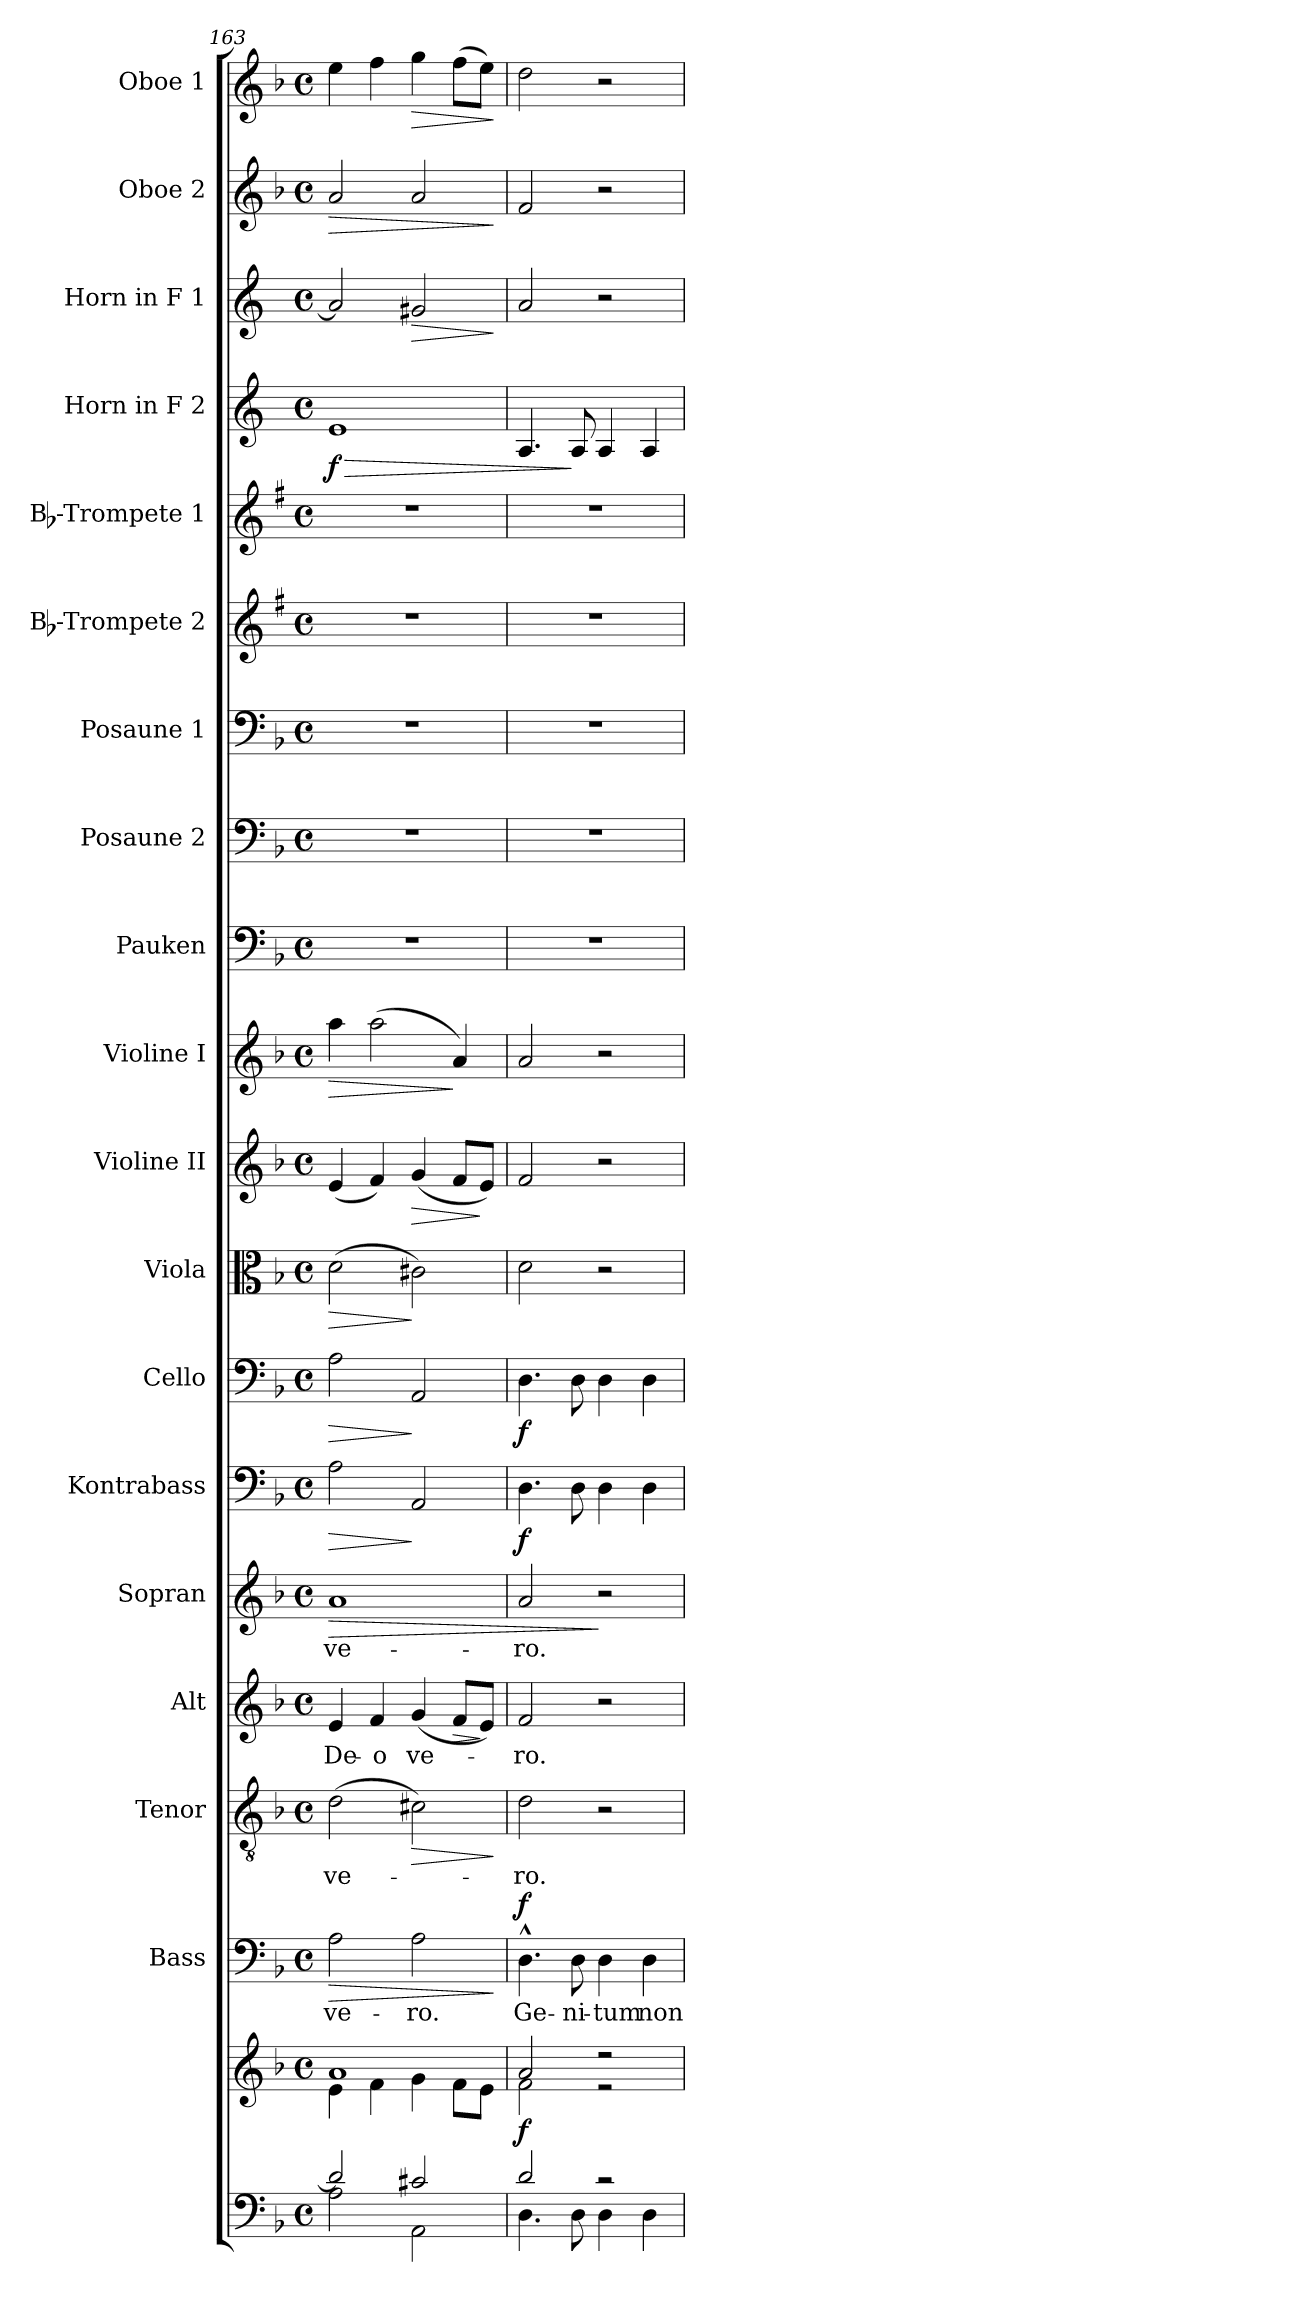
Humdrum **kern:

**kern	**kern	**dynam	**kern	**text	**dynam	**kern	**text	**dynam	**kern	**text	**dynam	**kern	**text	**dynam	**kern	**dynam	**kern	**dynam	**kern	**dynam	**kern	**dynam	**kern	**dynam	**kern	**kern	**kern	**kern	**kern	**kern	**dynam	**kern	**dynam	**kern	**dynam	**kern	**dynam
*part19	*part19	*part19	*part18	*part18	*part18	*part17	*part17	*part17	*part16	*part16	*part16	*part15	*part15	*part15	*part14	*part14	*part13	*part13	*part12	*part12	*part11	*part11	*part10	*part10	*part9	*part8	*part7	*part6	*part5	*part4	*part4	*part3	*part3	*part2	*part2	*part1	*part1
*staff20	*staff19	*staff19/20	*staff18	*staff18	*staff18	*staff17	*staff17	*staff17	*staff16	*staff16	*staff16	*staff15	*staff15	*staff15	*staff14	*staff14	*staff13	*staff13	*staff12	*staff12	*staff11	*staff11	*staff10	*staff10	*staff9	*staff8	*staff7	*staff6	*staff5	*staff4	*staff4	*staff3	*staff3	*staff2	*staff2	*staff1	*staff1
*	*	*	*I"Bass	*	*	*I"Tenor	*	*	*I"Alt	*	*	*I"Sopran	*	*	*I"Kontrabass	*	*I"Cello	*	*I"Viola	*	*I"Violine II	*	*I"Violine I	*	*I"Pauken	*I"Posaune 2	*I"Posaune 1	*I"Bb-Trompete 2	*I"Bb-Trompete 1	*I"Horn in F 2	*	*I"Horn in F 1	*	*I"Oboe 2	*	*I"Oboe 1	*
*	*	*	*I'B.	*	*	*I'T.	*	*	*I'A.	*	*	*I'S.	*	*	*I'Kb.	*	*	*	*I'Vla.	*	*I'Vl. II	*	*I'Vl. I	*	*I'Pk.	*I'Pos. 2	*I'Pos. 1	*I'Bb Trp. 2	*I'Bb Trp. 1	*	*	*	*	*I'Ob. 2	*	*I'Ob. 1	*
*clefF4	*clefG2	*	*clefF4	*	*	*clefGv2	*	*	*clefG2	*	*	*clefG2	*	*	*clefF4	*	*clefF4	*	*clefC3	*	*clefG2	*	*clefG2	*	*clefF4	*clefF4	*clefF4	*clefG2	*clefG2	*clefG2	*	*clefG2	*	*clefG2	*	*clefG2	*
*	*	*	*	*	*	*	*	*	*	*	*	*	*	*	*ITrd7c12	*	*	*	*	*	*	*	*	*	*	*	*	*ITrd1c2	*ITrd1c2	*ITrd4c7	*	*ITrd4c7	*	*	*	*	*
*k[b-]	*k[b-]	*	*k[b-]	*	*	*k[b-]	*	*	*k[b-]	*	*	*k[b-]	*	*	*k[b-]	*	*k[b-]	*	*k[b-]	*	*k[b-]	*	*k[b-]	*	*k[b-]	*k[b-]	*k[b-]	*k[b-]	*k[b-]	*k[b-]	*	*k[b-]	*	*k[b-]	*	*k[b-]	*
*F:	*F:	*	*F:	*	*	*F:	*	*	*F:	*	*	*F:	*	*	*F:	*	*F:	*	*F:	*	*F:	*	*F:	*	*F:	*F:	*F:	*F:	*F:	*F:	*	*F:	*	*F:	*	*F:	*
*M4/4	*M4/4	*	*M4/4	*	*	*M4/4	*	*	*M4/4	*	*	*M4/4	*	*	*M4/4	*	*M4/4	*	*M4/4	*	*M4/4	*	*M4/4	*	*M4/4	*M4/4	*M4/4	*M4/4	*M4/4	*M4/4	*	*M4/4	*	*M4/4	*	*M4/4	*
*met(c)	*met(c)	*	*met(c)	*	*	*met(c)	*	*	*met(c)	*	*	*met(c)	*	*	*met(c)	*	*met(c)	*	*met(c)	*	*met(c)	*	*met(c)	*	*met(c)	*met(c)	*met(c)	*met(c)	*met(c)	*met(c)	*	*met(c)	*	*met(c)	*	*met(c)	*
=163	=163	=163	=163	=163	=163	=163	=163	=163	=163	=163	=163	=163	=163	=163	=163	=163	=163	=163	=163	=163	=163	=163	=163	=163	=163	=163	=163	=163	=163	=163	=163	=163	=163	=163	=163	=163	=163
*^	*^	*	*	*	*	*	*	*	*	*	*	*	*	*	*	*	*	*	*	*	*	*	*	*	*	*	*	*	*	*	*	*	*	*	*	*	*
!	!	!	!	!	!	!LO:LY:b	!LO:HP:b	!	!LO:LY:b	!	!	!LO:LY:b	!	!	!LO:LY:b	!LO:HP:b	!	!LO:HP:b	!	!LO:HP:b	!	!LO:HP:b	!	!	!	!LO:HP:b	!	!	!	!	!	!	!LO:HP:b	!	!	!	!LO:HP:b	!	!
!	!	!	!	!	!	!	!	!	!	!	!	!	!	!	!	!	!	!	!	!	!	!	!	!	!	!	!	!	!	!	!	!	!LO:DY:n=1:b	!	!	!	!	!	!
2d/]	2A\	1a	4e\	.	2A\	ve-	>	(>2d\	ve-	.	4e/	De-	.	1a	ve-	>	2AA\	>	2A\	>	(>2d\	>	(<4e/	.	4aa\	>	1r	1r	1r	1r	1r	1A	> f	2d/]	.	2a/	>	4ee\	.
!	!	!	!	!	!	!	!	!	!	!	!	!LO:LY:b	!	!	!	!	!	!	!	!	!	!	!	!	!	!	!	!	!	!	!	!	!	!	!	!	!	!	!
.	.	.	4f\	.	.	.	.	.	.	.	4f/	-o	.	.	.	.	.	.	.	.	.	.	4f/)	.	(>2aa\	.	.	.	.	.	.	.	.	.	.	.	.	4ff\	.
!	!	!	!	!	!	!LO:LY:b	!	!	!	!LO:HP:b	!	!LO:LY:b	!	!	!	!	!	!	!	!	!	!	!	!LO:HP:b	!	!	!	!	!	!	!	!	!	!	!LO:HP:b	!	!	!	!LO:HP:b
2c#X/	2AA\	.	4g\	.	2A\	-ro.	.	2c#X\)	.	>	(<4g/	ve-	.	.	.	.	2AAA/	]	2AA/	]	2c#X\)	]	(<4g/	>	.	.	.	.	.	.	.	.	.	2c#X/	>	2a/	.	4gg\	>
!	!	!	!	!	!	!	!	!	!	!	!	!	!LO:HP:b	!	!	!	!	!	!	!	!	!	!	!	!	!	!	!	!	!	!	!	!	!	!	!	!	!	!
.	.	.	8f\L	.	.	.	.	.	.	.	8f/L	.	>	.	.	.	.	.	.	.	.	.	8f/L	.	4a/)	]	.	.	.	.	.	.	.	.	.	.	.	(>8ff\L	.
.	.	.	8e\J	.	.	.	.	.	.	.	8e/J)	.	]	.	.	.	.	.	.	.	.	.	8e/J)	]	.	.	.	.	.	.	.	.	.	.	.	.	.	8ee\J)	.
*v	*v	*	*	*	*	*	*	*	*	*	*	*	*	*	*	*	*	*	*	*	*	*	*	*	*	*	*	*	*	*	*	*	*	*	*	*	*	*	*
*	*v	*v	*	*	*	*	*	*	*	*	*	*	*	*	*	*	*	*	*	*	*	*	*	*	*	*	*	*	*	*	*	*	*	*	*	*	*	*
.	.	.	.	.	]	.	.	]	.	.	.	.	.	.	.	.	.	.	.	.	.	.	.	.	.	.	.	.	.	.	.	.	]	.	]	.	]
=164	=164	=164	=164	=164	=164	=164	=164	=164	=164	=164	=164	=164	=164	=164	=164	=164	=164	=164	=164	=164	=164	=164	=164	=164	=164	=164	=164	=164	=164	=164	=164	=164	=164	=164	=164	=164	=164
*^	*^	*	*	*	*	*	*	*	*	*	*	*	*	*	*	*	*	*	*	*	*	*	*	*	*	*	*	*	*	*	*	*	*	*	*	*	*
!	!	!	!	!LO:DY:b	!	!LO:LY:b	!LO:DY:a	!	!LO:LY:b	!	!	!LO:LY:b	!	!	!LO:LY:b	!	!	!LO:DY:b	!	!LO:DY:b	!	!	!	!	!	!	!	!	!	!	!	!	!	!	!	!	!	!	!
2d/	4.D\	2a/	2f\	f	4.D^^>\	Ge-	f	2d\	-ro.	.	2f/	-ro.	.	2a/	-ro.	.	4.DD\	f	4.D\	f	2d\	.	2f/	.	2a/	.	1r	1r	1r	1r	1r	4.D/	.	2d/	.	2f/	.	2dd\	.
!	!	!	!	!	!	!LO:LY:b	!	!	!	!	!	!	!	!	!	!	!	!	!	!	!	!	!	!	!	!	!	!	!	!	!	!	!	!	!	!	!	!	!
.	8D\	.	.	.	8D\	-ni-	.	.	.	.	.	.	.	.	.	.	8DD\	.	8D\	.	.	.	.	.	.	.	.	.	.	.	.	8D/	]	.	.	.	.	.	.
!	!	!	!	!	!	!LO:LY:b	!	!	!	!	!	!	!	!	!	!	!	!	!	!	!	!	!	!	!	!	!	!	!	!	!	!	!	!	!	!	!	!	!
2rc	4D\	2r	2r	.	4D\	-tum	.	2r	.	.	2r	.	.	2r	.	]	4DD\	.	4D\	.	2r	.	2r	.	2r	.	.	.	.	.	.	4D/	.	2r	.	2r	.	2r	.
!	!	!	!	!	!	!LO:LY:b	!	!	!	!	!	!	!	!	!	!	!	!	!	!	!	!	!	!	!	!	!	!	!	!	!	!	!	!	!	!	!	!	!
.	4D\	.	.	.	4D\	non	.	.	.	.	.	.	.	.	.	.	4DD\	.	4D\	.	.	.	.	.	.	.	.	.	.	.	.	4D/	.	.	.	.	.	.	.
*v	*v	*	*	*	*	*	*	*	*	*	*	*	*	*	*	*	*	*	*	*	*	*	*	*	*	*	*	*	*	*	*	*	*	*	*	*	*	*	*
*	*v	*v	*	*	*	*	*	*	*	*	*	*	*	*	*	*	*	*	*	*	*	*	*	*	*	*	*	*	*	*	*	*	*	*	*	*	*	*
=	=	=	=	=	=	=	=	=	=	=	=	=	=	=	=	=	=	=	=	=	=	=	=	=	=	=	=	=	=	=	=	=	=	=	=	=	=
*-	*-	*-	*-	*-	*-	*-	*-	*-	*-	*-	*-	*-	*-	*-	*-	*-	*-	*-	*-	*-	*-	*-	*-	*-	*-	*-	*-	*-	*-	*-	*-	*-	*-	*-	*-	*-	*-
